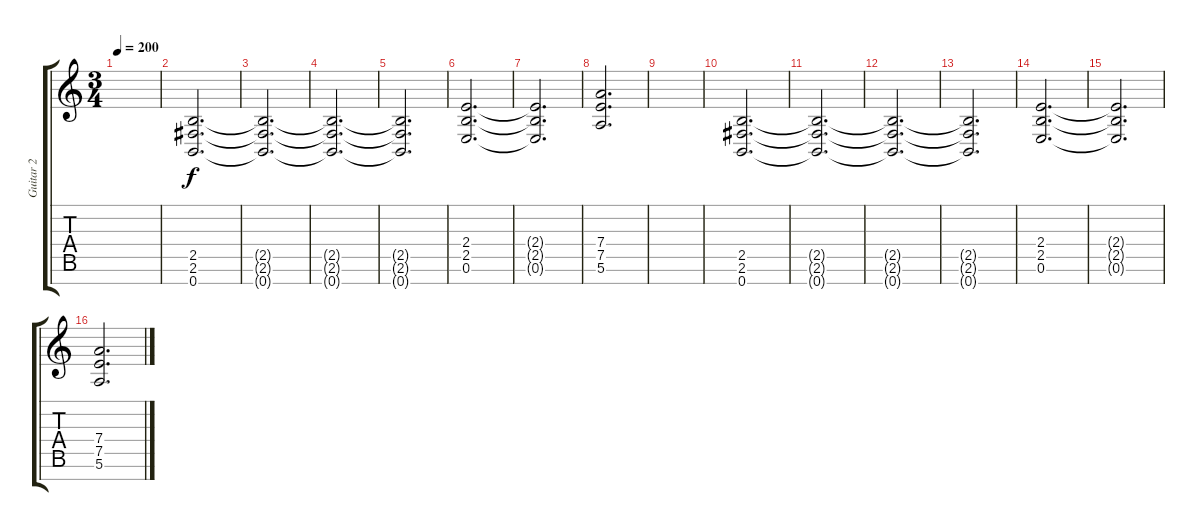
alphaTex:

\track ("Guitar 2" "Guitar 2") {instrument distortionguitar}
\staff {score tabs}
\tuning (E4 B3 G3 D3 A2 E2 B1) {hide}
\ts (3 4)
\tempo 200
\clef g2
\ks c
|
(2.5 2.6 0.7).2{d} |
(2.5{t} 2.6{t} 0.7{t}).2{d} |
(2.5{t} 2.6{t} 0.7{t}).2{d} |
(2.5{t} 2.6{t} 0.7{t}).2{d} |
(2.4 2.5 0.6).2{d} |
(2.4{t} 2.5{t} 0.6{t}).2{d} |
(7.4 7.5 5.6).2{d} |
|
(2.5 2.6 0.7).2{d} |
(2.5{t} 2.6{t} 0.7{t}).2{d} |
(2.5{t} 2.6{t} 0.7{t}).2{d} |
(2.5{t} 2.6{t} 0.7{t}).2{d} |
(2.4 2.5 0.6).2{d} |
(2.4{t} 2.5{t} 0.6{t}).2{d} |
(7.4 7.5 5.6).2{d}
